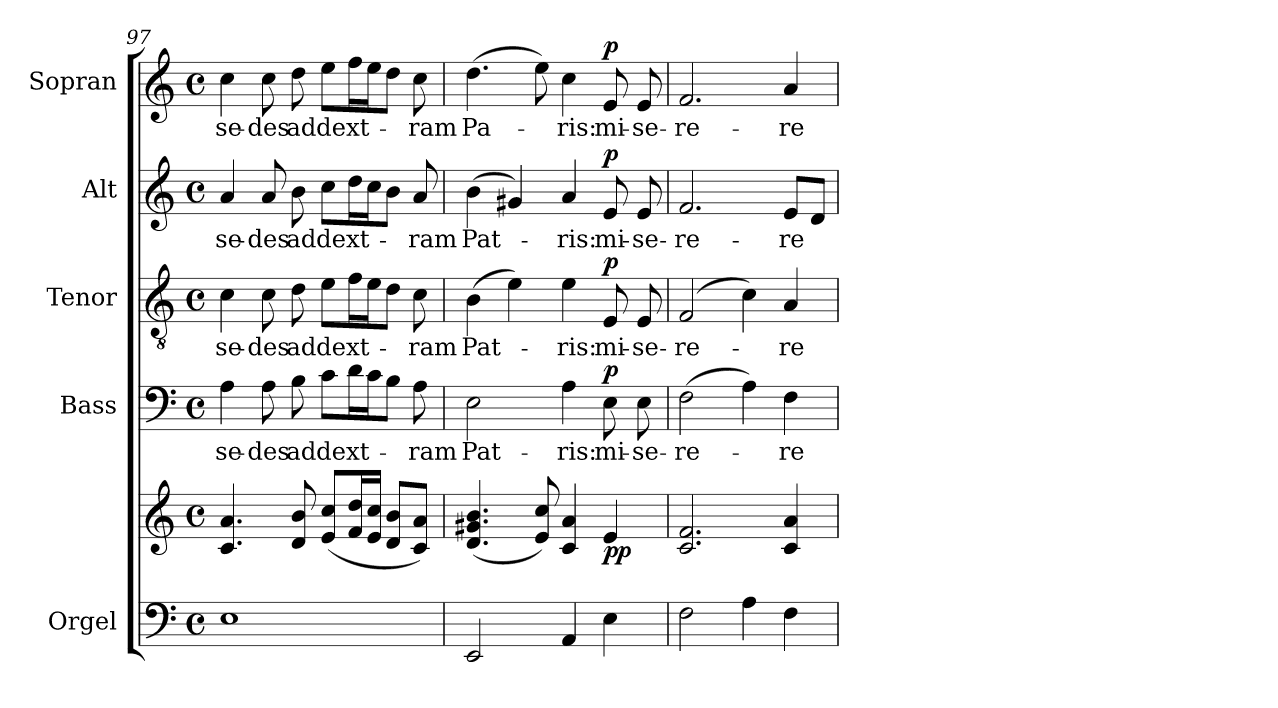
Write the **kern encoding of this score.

**kern	**kern	**dynam	**kern	**text	**dynam	**kern	**text	**dynam	**kern	**text	**dynam	**kern	**text	**dynam
*part5	*part5	*part5	*part4	*part4	*part4	*part3	*part3	*part3	*part2	*part2	*part2	*part1	*part1	*part1
*staff6	*staff5	*staff5/6	*staff4	*staff4	*staff4	*staff3	*staff3	*staff3	*staff2	*staff2	*staff2	*staff1	*staff1	*staff1
*I"Orgel	*	*	*I"Bass	*	*	*I"Tenor	*	*	*I"Alt	*	*	*I"Sopran	*	*
*I'Org.	*	*	*I'B.	*	*	*I'T.	*	*	*I'A.	*	*	*I'S.	*	*
*clefF4	*clefG2	*	*clefF4	*	*	*clefGv2	*	*	*clefG2	*	*	*clefG2	*	*
*k[]	*k[]	*	*k[]	*	*	*k[]	*	*	*k[]	*	*	*k[]	*	*
*C:	*C:	*	*C:	*	*	*C:	*	*	*C:	*	*	*C:	*	*
*M4/4	*M4/4	*	*M4/4	*	*	*M4/4	*	*	*M4/4	*	*	*M4/4	*	*
*met(c)	*met(c)	*	*met(c)	*	*	*met(c)	*	*	*met(c)	*	*	*met(c)	*	*
=97	=97	=97	=97	=97	=97	=97	=97	=97	=97	=97	=97	=97	=97	=97
!	!	!	!	!LO:LY:b	!	!	!LO:LY:b	!	!	!LO:LY:b	!	!	!LO:LY:b	!
1E	4.c/ 4.a/	.	4A\	se-	.	4c\	se-	.	4a/	se-	.	4cc\	se-	.
!	!	!	!	!LO:LY:b	!	!	!LO:LY:b	!	!	!LO:LY:b	!	!	!LO:LY:b	!
.	.	.	8A\	-des	.	8c\	-des	.	8a/	-des	.	8cc\	-des	.
!	!	!	!	!LO:LY:b	!	!	!LO:LY:b	!	!	!LO:LY:b	!	!	!LO:LY:b	!
.	8d/ 8b/	.	8B\	ad	.	8d\	ad	.	8b\	ad	.	8dd\	ad	.
!	!	!	!	!LO:LY:b	!	!	!LO:LY:b	!	!	!LO:LY:b	!	!	!LO:LY:b	!
.	(<8e/ 8cc/L	.	8c\L	dext-	.	8e\L	dext-	.	8cc\L	dext-	.	8ee\L	dext-	.
.	16f/ 16dd/L	.	16d\L	.	.	16f\L	.	.	16dd\L	.	.	16ff\L	.	.
.	16e/ 16cc/JJ	.	16c\J	.	.	16e\J	.	.	16cc\J	.	.	16ee\J	.	.
.	8d/ 8b/L	.	8B\J	.	.	8d\J	.	.	8b\J	.	.	8dd\J	.	.
!	!	!	!	!LO:LY:b	!	!	!LO:LY:b	!	!	!LO:LY:b	!	!	!LO:LY:b	!
.	8c/ 8a/J)	.	8A\	-ram	.	8c\	-ram	.	8a/	-ram	.	8cc\	-ram	.
=98	=98	=98	=98	=98	=98	=98	=98	=98	=98	=98	=98	=98	=98	=98
!	!	!	!	!LO:LY:b	!	!	!LO:LY:b	!	!	!LO:LY:b	!	!	!LO:LY:b	!
2EE/	(<4.d/ 4.g#X/ 4.b/	.	2E\	Pat-	.	(>4B\	Pat-	.	(>4b\	Pat-	.	(>4.dd\	Pa-	.
.	.	.	.	.	.	4e\)	.	.	4g#X/)	.	.	.	.	.
.	8e/ 8cc/)	.	.	.	.	.	.	.	.	.	.	8ee\)	.	.
!	!	!	!	!LO:LY:b	!	!	!LO:LY:b	!	!	!LO:LY:b	!	!	!LO:LY:b	!
4AA/	4c/ 4a/	.	4A\	-ris:	.	4e\	-ris:	.	4a/	-ris:	.	4cc\	-ris:	.
!	!	!LO:DY:b	!	!LO:LY:b	!LO:DY:a	!	!LO:LY:b	!LO:DY:a	!	!LO:LY:b	!LO:DY:a	!	!LO:LY:b	!LO:DY:a
4E\	4e/	pp	8E\	mi-	p	8E/	mi-	p	8e/	mi-	p	8e/	mi-	p
!	!	!	!	!LO:LY:b	!	!	!LO:LY:b	!	!	!LO:LY:b	!	!	!LO:LY:b	!
.	.	.	8E\	-se-	.	8E/	-se-	.	8e/	-se-	.	8e/	-se-	.
=99	=99	=99	=99	=99	=99	=99	=99	=99	=99	=99	=99	=99	=99	=99
!	!	!	!	!LO:LY:b	!	!	!LO:LY:b	!	!	!LO:LY:b	!	!	!LO:LY:b	!
2F\	2.c/ 2.f/	.	(>2F\	-re-	.	(2F/	-re-	.	2.f/	-re-	.	2.f/	-re-	.
4A\	.	.	4A\)	.	.	4c\)	.	.	.	.	.	.	.	.
!	!	!	!	!LO:LY:b	!	!	!LO:LY:b	!	!	!LO:LY:b	!	!	!LO:LY:b	!
4F\	4c/ 4a/	.	4F\	-re	.	4A/	-re	.	8e/L	-re	.	4a/	-re	.
.	.	.	.	.	.	.	.	.	8d/J	.	.	.	.	.
=	=	=	=	=	=	=	=	=	=	=	=	=	=	=
*-	*-	*-	*-	*-	*-	*-	*-	*-	*-	*-	*-	*-	*-	*-
